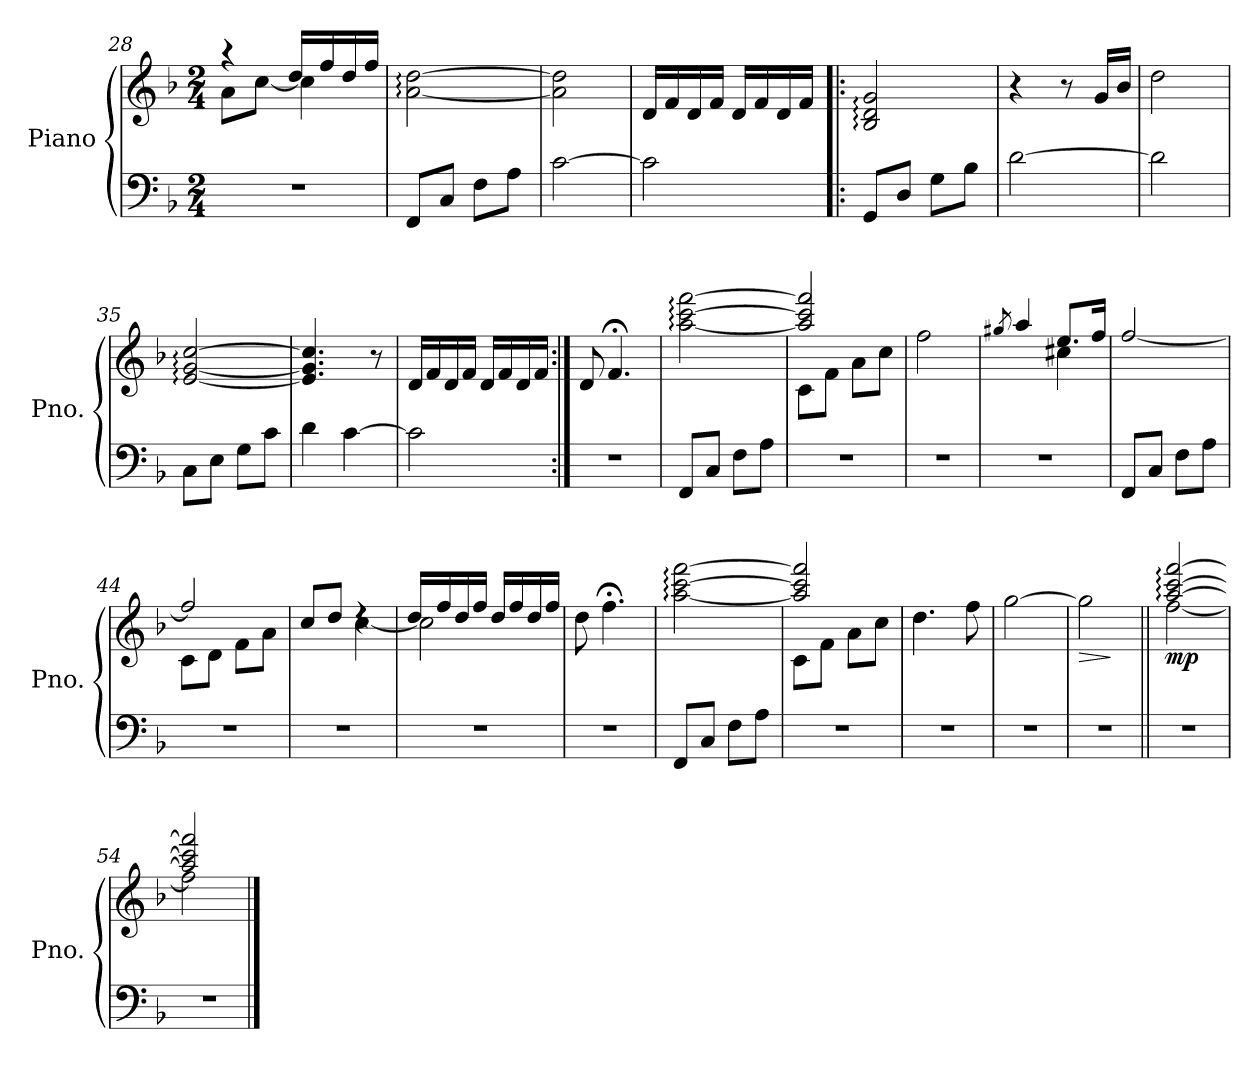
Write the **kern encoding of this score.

**kern	**kern	**dynam
*part1	*part1	*part1
*staff2	*staff1	*staff1/2
*I"Piano	*	*
*I'Pno.	*	*
*clefF4	*clefG2	*
*k[b-]	*k[b-]	*
*M2/4	*M2/4	*
=28	=28	=28
*	*^	*
2r	4r	8a\L	.
.	.	[8cc\J	.
.	16dd/LL	4cc\]	.
.	16ff/	.	.
.	16dd/	.	.
.	16ff/JJ	.	.
*	*v	*v	*
=29	=29	=29
8FF/L	[2a\: [2dd\:	.
8C/J	.	.
8F\L	.	.
8A\J	.	.
=30	=30	=30
[2c\	2a\] 2dd\]	.
!!LO:PB:g=z
=31	=31	=31
2c\]	16d/LL	.
.	16f/	.
.	16d/	.
.	16f/JJ	.
.	16d/LL	.
.	16f/	.
.	16d/	.
.	16f/JJ	.
=32!|:	=32!|:	=32!|:
8GG/L	2B-/: 2d/: 2g/:	.
8D/J	.	.
8G\L	.	.
8B-\J	.	.
=33	=33	=33
[2d\	4r	.
.	8r	.
.	16g/LL	.
.	16b-/JJ	.
=34	=34	=34
2d\]	2dd\	.
=35	=35	=35
8C\L	[2e/: [2g/: [2cc/:	.
8E\J	.	.
8G\L	.	.
8c\J	.	.
=36	=36	=36
4d\	4.e/] 4.g/] 4.cc/]	.
[4c\	.	.
.	8r	.
=37	=37	=37
2c\]	16d/LL	.
.	16f/	.
.	16d/	.
.	16f/JJ	.
.	16d/LL	.
.	16f/	.
.	16d/	.
.	16f/JJ	.
=38:|!	=38:|!	=38:|!
2r	8d/	.
.	4.f;</	.
!!LO:LB:g=z
=39	=39	=39
8FF/L	[2aa\: [2ccc\: [2fff\:	.
8C/J	.	.
8F\L	.	.
8A\J	.	.
=40	=40	=40
*	*^	*
2r	2aa/] 2ccc/] 2fff/]	8c\L	.
.	.	8f\J	.
.	.	8a\L	.
.	.	8cc\J	.
*	*v	*v	*
=41	=41	=41
2r	2ff\	.
=42	=42	=42
.	8qgg#X/	.
*	*^	*
2r	4aa/	4ryy	.
.	8.ee/L	4cc#X\	.
.	16ff/Jk	.	.
*	*v	*v	*
=43	=43	=43
8FF/L	[2ff/	.
8C/J	.	.
8F\L	.	.
8A\J	.	.
=44	=44	=44
*	*^	*
2r	2ff/]	8c\L	.
.	.	8d\J	.
.	.	8f\L	.
.	.	8a\J	.
=45	=45	=45	=45
2r	8cc/L	4ryy	.
.	8dd/J	.	.
.	4rdd	[4cc\	.
=46	=46	=46	=46
2r	16dd/LL	2cc\]	.
.	16ff/	.	.
.	16dd/	.	.
.	16ff/JJ	.	.
.	16dd/LL	.	.
.	16ff/	.	.
.	16dd/	.	.
.	16ff/JJ	.	.
*	*v	*v	*
!!LO:LB:g=z
=47	=47	=47
2r	8dd\	.
.	4.ff;<\	.
=48	=48	=48
8FF/L	[2aa\: [2ccc\: [2fff\:	.
8C/J	.	.
8F\L	.	.
8A\J	.	.
=49	=49	=49
*	*^	*
2r	2aa/] 2ccc/] 2fff/]	8c\L	.
.	.	8f\J	.
.	.	8a\L	.
.	.	8cc\J	.
*	*v	*v	*
=50	=50	=50
2r	4.dd\	.
.	8ff\	.
=51	=51	=51
2r	[2gg\	.
=52	=52	=52
!	!	!LO:HP:b
2r	2gg\]	>
.	.	]
=53||	=53||	=53||
*	*^	*
!	!	!	!LO:DY:b
2r	[2aa/: [2ccc/: [2fff/:	[2ff\	mp
=54	=54	=54	=54
2r	2aa/] 2ccc/] 2fff/]	2ff\]	.
*	*v	*v	*
==	==	==
*-	*-	*-
